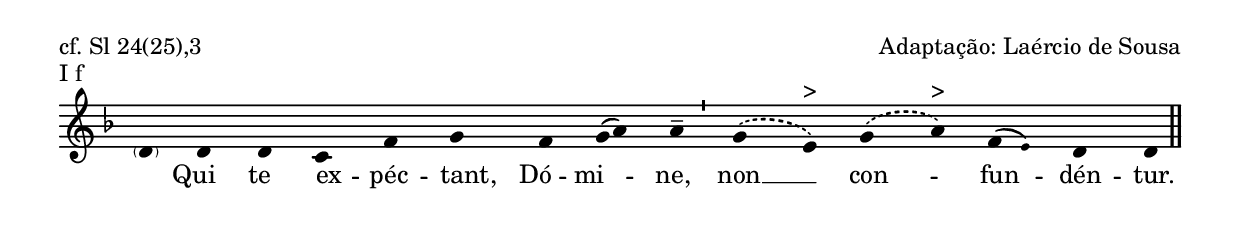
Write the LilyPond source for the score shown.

\version "2.24.1"

\include "gregorian.ly"
\include "../../../modules/lilypond/neums.ily"
\include "../../../modules/lilypond/layout.ily"
\include "../../../modules/lilypond/lyrics.ily"
\include "../../../modules/lilypond/symbols.ily"

antiphonChant = \relative c' {
  \AntiphonSignature
  \key d \minor
  \Cp d d d c f g f \CC g a \E a
  \divisioMinima
  \C_L g e \C_L g a \CL f e \C d d
  \finalis
}

antiphonLyrics = \lyricmode {
  _ Qui te ex -- péc -- tant, Dó -- mi -- ne,
  non __ con -- fun -- dén -- tur.
}

antiphonLyricsPt = \lyricmode {
  Os que vos es -- pe -- ram, ó Se -- nhor,
  \MelismaOff não se -- rão con -- \MelismaOn fun -- di -- dos.
}

\GregorianTranscriptionLayout

\header {
  meter = "cf. Sl 24(25),3"
  arranger = "Adaptação: Laércio de Sousa"
}

\score {
  \header {
    piece = "I f"
  }

  \new GregorianTranscriptionStaff <<
    \new GregorianTranscriptionVoice = "antiphon" {
      \antiphonChant
    }

    \new GregorianTranscriptionLyrics \lyricsto "antiphon" \antiphonLyrics
    \new GregorianTranscriptionAltLyrics \lyricsto "antiphon" \antiphonLyricsPt
  >>
}